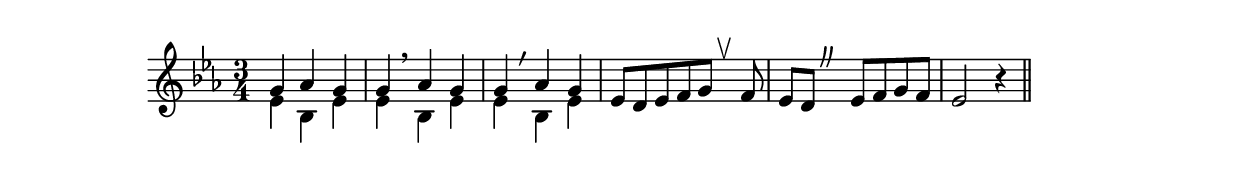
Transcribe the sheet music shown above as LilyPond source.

%% Do not edit this file; it is automatically
%% generated from LSR http://lsr.dsi.unimi.it
%% This file is in the public domain.
\version "2.13.29"

\header {
  lsrtags = "expressive-marks"

  texidoc = "
Breathing signs are available in different tastes: commas (default),
ticks, vees and @qq{railroad tracks} (caesura).

"
  doctitle = "Breathing signs"
} % begin verbatim

\new Staff \relative c'' {
  \key es \major
  \time 3/4
  % this bar contains no \breathe
  << { g4 as g } \\ { es4 bes es } >> |
  % Modern notation:
  % by default, \breathe uses the rcomma, just as if saying:
  % \override BreathingSign #'text = #(make-musicglyph-markup "scripts.rcomma")
  << { g4 as g } \\ { es4 \breathe bes es } >> |

  % rvarcomma and lvarcomma are variations of the default rcomma and lcomma
  % N.B.: must use Staff context here, since we start a Voice below
  \override Staff.BreathingSign #'text = \markup { \musicglyph #"scripts.rvarcomma" }
  << { g4 as g } \\ { es4 \breathe bes es } >> |

  % vee
  \override BreathingSign #'text = \markup { \musicglyph #"scripts.upbow" }
  es8[ d es f g] \breathe f |

  % caesura
  \override BreathingSign #'text = \markup { \musicglyph #"scripts.caesura.curved" }
  es8[ d] \breathe es[ f g f] |
  es2 r4 \bar "||"
}
